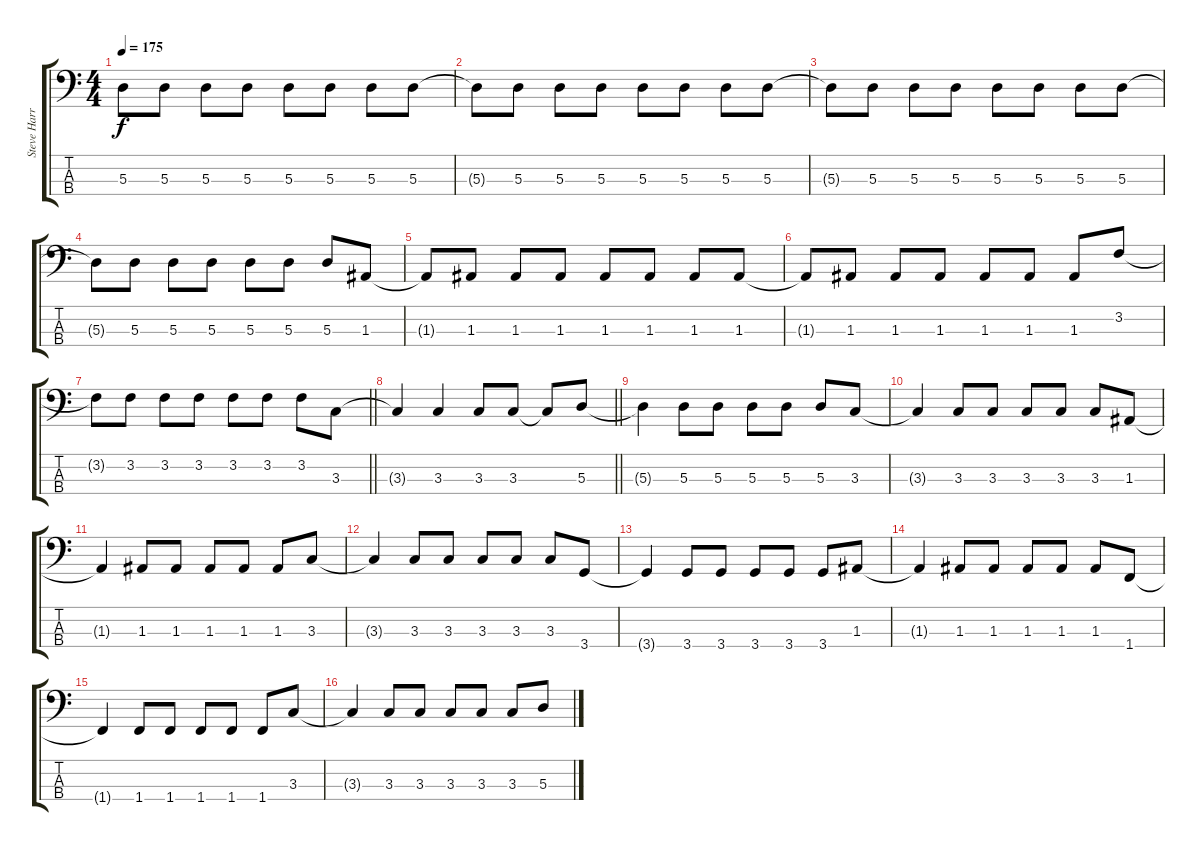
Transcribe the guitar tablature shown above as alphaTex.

\track ("Steve Harris" "Steve Harr") {instrument electricbassfinger}
\staff {score tabs}
\tuning (G2 D2 A1 E1) {hide}
\ts (4 4)
\tempo 175
\clef f4
\ks c
5.3{t}.8{dy f} 5.3.8 5.3.8 5.3.8 5.3.8 5.3.8 5.3.8 5.3.8 |
5.3{t}.8 5.3.8 5.3.8 5.3.8 5.3.8 5.3.8 5.3.8 5.3.8 |
5.3{t}.8 5.3.8 5.3.8 5.3.8 5.3.8 5.3.8 5.3.8 5.3.8 |
5.3{t}.8 5.3.8 5.3.8 5.3.8 5.3.8 5.3.8 5.3.8 1.3.8 |
1.3{t}.8 1.3.8 1.3.8 1.3.8 1.3.8 1.3.8 1.3.8 1.3.8 |
1.3{t}.8 1.3.8 1.3.8 1.3.8 1.3.8 1.3.8 1.3.8 3.2.8 |
\barLineRight lightlight
3.2{t}.8 3.2.8 3.2.8 3.2.8 3.2.8 3.2.8 3.2.8 3.3.8 |
\barLineRight lightlight
3.3{t}.4 3.3.4 3.3.8 3.3.8 3.3{t}.8 5.3.8 |
5.3{t}.4 5.3.8 5.3.8 5.3.8 5.3.8 5.3.8 3.3.8 |
3.3{t}.4 3.3.8 3.3.8 3.3.8 3.3.8 3.3.8 1.3.8 |
1.3{t}.4 1.3.8 1.3.8 1.3.8 1.3.8 1.3.8 3.3.8 |
3.3{t}.4 3.3.8 3.3.8 3.3.8 3.3.8 3.3.8 3.4.8 |
3.4{t}.4 3.4.8 3.4.8 3.4.8 3.4.8 3.4.8 1.3.8 |
1.3{t}.4 1.3.8 1.3.8 1.3.8 1.3.8 1.3.8 1.4.8 |
1.4{t}.4 1.4.8 1.4.8 1.4.8 1.4.8 1.4.8 3.3.8 |
3.3{t}.4 3.3.8 3.3.8 3.3.8 3.3.8 3.3.8 5.3.8
